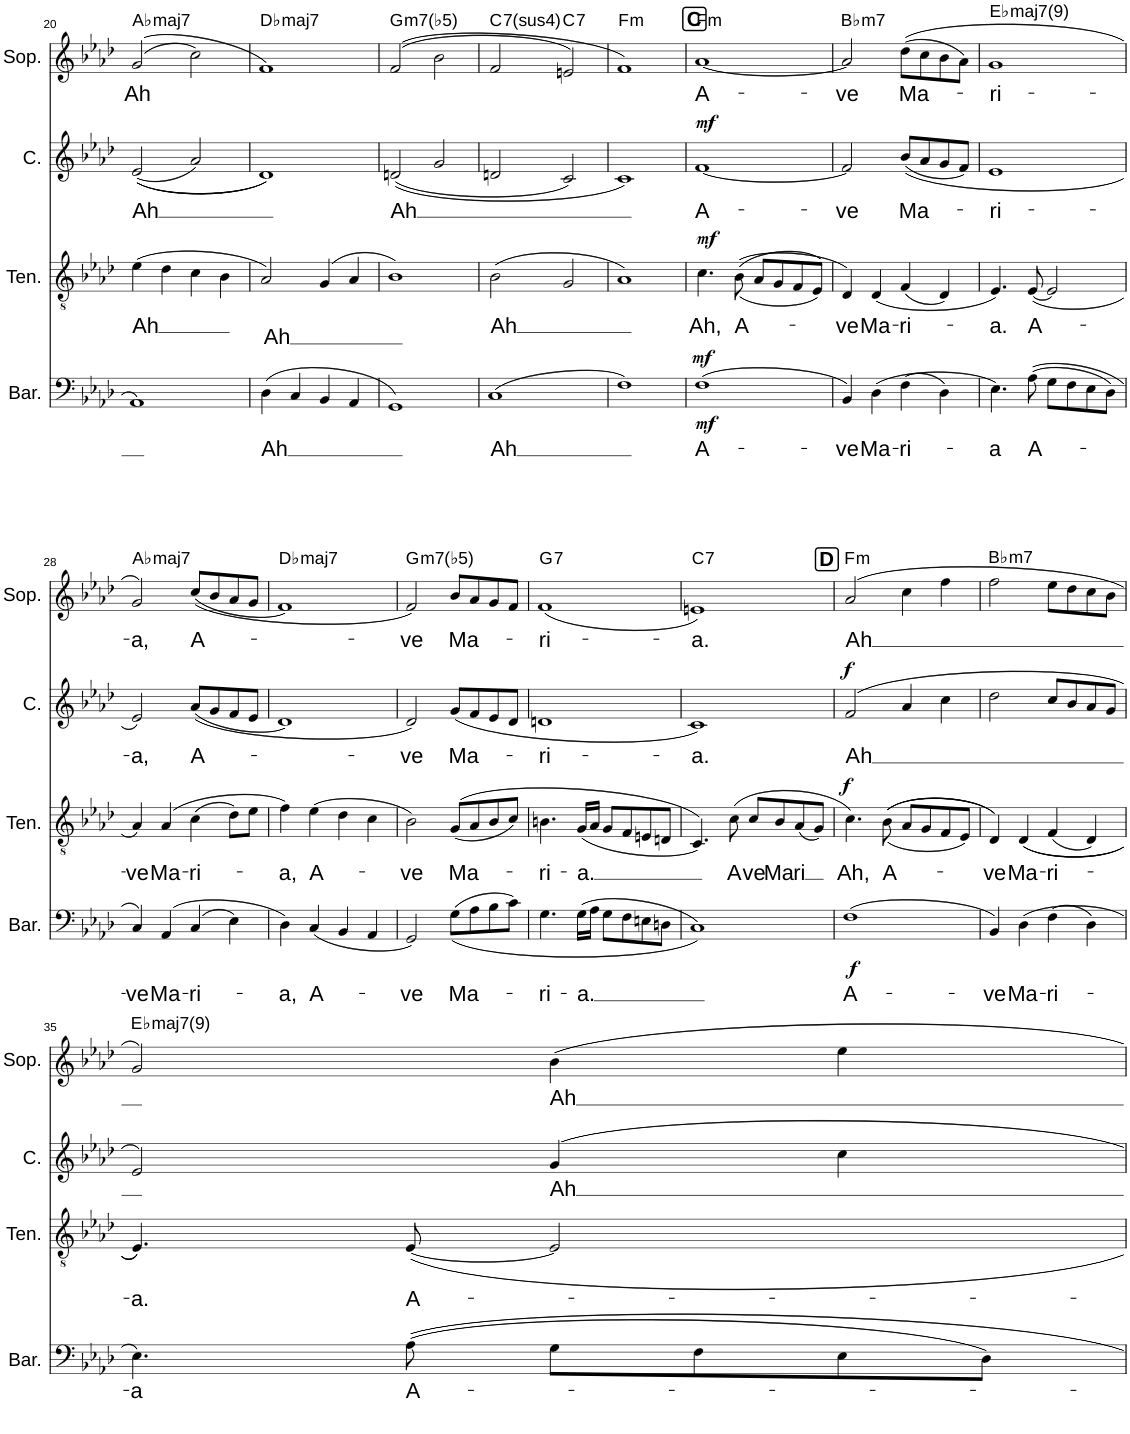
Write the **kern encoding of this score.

**kern	**text	**dynam	**kern	**text	**dynam	**kern	**text	**dynam	**kern	**text	**harte
*part4	*part4	*part4	*part3	*part3	*part3	*part2	*part2	*part2	*part1	*part1	*part1
*staff4	*staff4	*staff4	*staff3	*staff3	*staff3	*staff2	*staff2	*staff2	*staff1	*staff1	*
*I"Barítono	*	*	*I"Tenor	*	*	*I"Contralto	*	*	*I"Soprano	*	*
*I'Bar.	*	*	*I'Ten.	*	*	*I'C.	*	*	*I'Sop.	*	*
!!LO:PB:g=z
*clefF4	*	*	*clefGv2	*	*	*clefG2	*	*	*clefG2	*	*
*k[b-e-a-d-]	*	*	*k[b-e-a-d-]	*	*	*k[b-e-a-d-]	*	*	*k[b-e-a-d-]	*	*
*M4/4	*	*	*M4/4	*	*	*M4/4	*	*	*M4/4	*	*
=20	=20	=20	=20	=20	=20	=20	=20	=20	=20	=20	=20
!	!	!	!	!LO:LY:b	!	!	!LO:LY:b	!	!	!LO:LY:b	!LO:H:kt=maj7
1AA-	.	.	(4e-\	Ah	.	(((2e-/	Ah	.	((2g/	Ah	Ab:maj7
.	.	.	4d-\	.	.	.	.	.	.	.	.
.	.	.	4c\	.	.	2a-/)	.	.	2cc\)	.	.
.	.	.	4B-\	.	.	.	.	.	.	.	.
=21	=21	=21	=21	=21	=21	=21	=21	=21	=21	=21	=21
!	!LO:LY:b	!	!	!LO:LY:b	!	!	!	!	!	!	!LO:H:kt=maj7
(4D-\	Ah	.	2A-/)	Ah	.	1d-))	.	.	1f)	.	Db:maj7
4C/	.	.	.	.	.	.	.	.	.	.	.
4BB-/	.	.	(4G/	.	.	.	.	.	.	.	.
4AA-/	.	.	4A-/	.	.	.	.	.	.	.	.
=22	=22	=22	=22	=22	=22	=22	=22	=22	=22	=22	=22
!	!	!	!	!	!	!	!LO:LY:b	!	!	!	!LO:H:kt=m7(b5)
1GG)	.	.	1B-)	.	.	(<(2dn/	Ah	.	((2f/	.	G:hdim7
.	.	.	.	.	.	2g/	.	.	2b-\	.	.
=23	=23	=23	=23	=23	=23	=23	=23	=23	=23	=23	=23
!	!LO:LY:b	!	!	!LO:LY:b	!	!	!	!	!	!	!LO:H:kt=74
(1C	Ah	.	(2B-\	Ah	.	2dn/	.	.	2f/	.	C:sus4(7)
!	!	!	!	!	!	!	!	!	!	!	!LO:H:kt=7
.	.	.	2G/	.	.	2c/)	.	.	2en/)	.	C:7
=24	=24	=24	=24	=24	=24	=24	=24	=24	=24	=24	=24
!	!	!	!	!	!	!	!	!	!	!	!LO:H:kt=m
1F)	.	.	1A-)	.	.	1c)	.	.	1f)	.	F:min
!!LO:REH:place=s1:a:B:cj:fs=14:t=C
=25	=25	=25	=25	=25	=25	=25	=25	=25	=25	=25	=25
!	!LO:LY:b	!LO:DY:a	!	!LO:LY:b	!	!	!LO:LY:b	!	!	!LO:LY:b	!
!	!	!LO:DY:n=1:b	!	!	!LO:DY:a	!	!	!LO:DY:a	!	!	!LO:H:kt=m
(1F	A-	mf mf	4.c\	Ah,	mf	[1f	A-	mf	[1a-	A-	F:min
!	!	!	!	!LO:LY:b	!	!	!	!	!	!	!
.	.	.	(<((8B-\	A-	.	.	.	.	.	.	.
.	.	.	8A-/L	.	.	.	.	.	.	.	.
.	.	.	8G/	.	.	.	.	.	.	.	.
.	.	.	8F/	.	.	.	.	.	.	.	.
.	.	.	8E-/J))	.	.	.	.	.	.	.	.
=26	=26	=26	=26	=26	=26	=26	=26	=26	=26	=26	=26
!	!LO:LY:b	!	!	!LO:LY:b	!	!	!LO:LY:b	!	!	!LO:LY:b	!LO:H:kt=m7
4BB-/)	-ve	.	4D-/)	-ve	.	2f/]	-ve	.	2a-/]	-ve	Bb:min7
!	!LO:LY:b	!	!	!LO:LY:b	!	!	!	!	!	!	!
(4D-\	Ma-	.	(4D-/	Ma-	.	.	.	.	.	.	.
!	!LO:LY:b	!	!	!LO:LY:b	!	!	!LO:LY:b	!	!	!LO:LY:b	!
(4F\	-ri-	.	(4F/	-ri-	.	((<8b-/L	Ma-	.	((8dd-\L	Ma-	.
.	.	.	.	.	.	8a-/	.	.	8cc\	.	.
4D-\)	.	.	4D-/)	.	.	8g/	.	.	8b-\	.	.
.	.	.	.	.	.	8f/J)	.	.	8a-\J)	.	.
=27	=27	=27	=27	=27	=27	=27	=27	=27	=27	=27	=27
!	!LO:LY:b	!	!	!LO:LY:b	!	!	!LO:LY:b	!	!	!LO:LY:b	!LO:H:kt=maj7
4.E-\)	-a	.	4.E-/)	a.	.	1e-	-ri-	.	1g	-ri-	Eb:maj7(9)
!	!LO:LY:b	!	!	!LO:LY:b	!	!	!	!	!	!	!
((8A-\	A-	.	([8E-/	A-	.	.	.	.	.	.	.
8G\L	.	.	2E-/]	.	.	.	.	.	.	.	.
8F\	.	.	.	.	.	.	.	.	.	.	.
8E-\	.	.	.	.	.	.	.	.	.	.	.
8D-\J)	.	.	.	.	.	.	.	.	.	.	.
!!LO:LB:g=z
=28	=28	=28	=28	=28	=28	=28	=28	=28	=28	=28	=28
!	!LO:LY:b	!	!	!LO:LY:b	!	!	!LO:LY:b	!	!	!LO:LY:b	!LO:H:kt=maj7
4C/)	-ve	.	4A-/)	-ve	.	2e-/)	a,	.	2g/)	-a,	Ab:maj7
!	!LO:LY:b	!	!	!LO:LY:b	!	!	!	!	!	!	!
(4AA-/	Ma-	.	(4A-/	Ma-	.	.	.	.	.	.	.
!	!LO:LY:b	!	!	!LO:LY:b	!	!	!LO:LY:b	!	!	!LO:LY:b	!
(4C/	ri-	.	(4c\	ri-	.	((<8a-/L	A-	.	((<8cc/L	A-	.
.	.	.	.	.	.	8g/	.	.	8b-/	.	.
4E-\)	.	.	8d-\L)	.	.	8f/	.	.	8a-/	.	.
.	.	.	8e-\J	.	.	8e-/J	.	.	8g/J	.	.
=29	=29	=29	=29	=29	=29	=29	=29	=29	=29	=29	=29
!	!LO:LY:b	!	!	!LO:LY:b	!	!	!	!	!	!	!LO:H:kt=maj7
4D-\)	-a,	.	4f\)	-a,	.	1d-)	.	.	1f)	.	Db:maj7
!	!LO:LY:b	!	!	!LO:LY:b	!	!	!	!	!	!	!
(4C/	A-	.	(4e-\	A-	.	.	.	.	.	.	.
4BB-/	.	.	4d-\	.	.	.	.	.	.	.	.
4AA-/	.	.	4c\	.	.	.	.	.	.	.	.
=30	=30	=30	=30	=30	=30	=30	=30	=30	=30	=30	=30
!	!LO:LY:b	!	!	!LO:LY:b	!	!	!LO:LY:b	!	!	!LO:LY:b	!LO:H:kt=m7(b5)
2GG/)	-ve	.	2B-\)	-ve	.	2d-/)	-ve	.	2f/)	-ve	G:hdim7
!	!LO:LY:b	!	!	!LO:LY:b	!	!	!LO:LY:b	!	!	!LO:LY:b	!
((<8G\L	Ma-	.	((8G/L	Ma-	.	(<8g/L	Ma-	.	8b-/L	Ma-	.
8A-\	.	.	8A-/	.	.	8f/	.	.	8a-/	.	.
8B-\	.	.	8B-/	.	.	8e-/	.	.	8g/	.	.
8c\J)	.	.	8c/J)	.	.	8d-/J	.	.	8f/J	.	.
=31	=31	=31	=31	=31	=31	=31	=31	=31	=31	=31	=31
!	!LO:LY:b	!	!	!LO:LY:b	!	!	!LO:LY:b	!	!	!LO:LY:b	!LO:H:kt=7
4.G\	-ri-	.	4.Bn\	-ri-	.	1dn	-ri-	.	(1f	-ri-	G:7
!	!LO:LY:b	!	!	!LO:LY:b	!	!	!	!	!	!	!
(16G\LL	-a.	.	(16G/LL	-a.	.	.	.	.	.	.	.
16A-\JJ	.	.	16A-/JJ	.	.	.	.	.	.	.	.
8G\L	.	.	8G/L	.	.	.	.	.	.	.	.
8F\	.	.	8F/	.	.	.	.	.	.	.	.
8En\	.	.	8En/	.	.	.	.	.	.	.	.
8Dn\J	.	.	8Dn/J	.	.	.	.	.	.	.	.
=32	=32	=32	=32	=32	=32	=32	=32	=32	=32	=32	=32
!	!	!	!	!	!	!	!LO:LY:b	!	!	!LO:LY:b	!LO:H:kt=7
1C))	.	.	4.C/))	.	.	1c)	-a.	.	1en)	-a.	C:7
!	!	!	!	!LO:LY:b	!	!	!	!	!	!	!
.	.	.	(8c\	A-	.	.	.	.	.	.	.
!	!	!	!	!LO:LY:b	!	!	!	!	!	!	!
.	.	.	8c/L	-ve	.	.	.	.	.	.	.
!	!	!	!	!LO:LY:b	!	!	!	!	!	!	!
.	.	.	8B-/	Ma-	.	.	.	.	.	.	.
!	!	!	!	!LO:LY:b	!	!	!	!	!	!	!
.	.	.	(8A-/	-ri	.	.	.	.	.	.	.
.	.	.	8G/J)	.	.	.	.	.	.	.	.
!!LO:REH:place=s1:a:B:cj:fs=14:t=D
=33	=33	=33	=33	=33	=33	=33	=33	=33	=33	=33	=33
!	!LO:LY:b	!LO:DY:b	!	!LO:LY:b	!LO:DY:a	!	!LO:LY:b	!LO:DY:a	!	!LO:LY:b	!LO:H:kt=m
(1F	A-	f	4.c\)	Ah,	f	(2f/	Ah	f	(2a-/	Ah	F:min
!	!	!	!	!LO:LY:b	!	!	!	!	!	!	!
.	.	.	(<((8B-\	A-	.	.	.	.	.	.	.
.	.	.	8A-/L	.	.	4a-/	.	.	4cc\	.	.
.	.	.	8G/	.	.	.	.	.	.	.	.
.	.	.	8F/	.	.	4cc\	.	.	4ff\	.	.
.	.	.	8E-/J)	.	.	.	.	.	.	.	.
=34	=34	=34	=34	=34	=34	=34	=34	=34	=34	=34	=34
!	!LO:LY:b	!	!	!LO:LY:b	!	!	!	!	!	!	!LO:H:kt=m7
4BB-/)	-ve	.	4D-/))	ve	.	2dd-\	.	.	2ff\	.	Bb:min7
!	!LO:LY:b	!	!	!LO:LY:b	!	!	!	!	!	!	!
(4D-\	Ma-	.	((4D-/	Ma-	.	.	.	.	.	.	.
!	!LO:LY:b	!	!	!LO:LY:b	!	!	!	!	!	!	!
(4F\	-ri-	.	(4F/	-ri-	.	8cc/L	.	.	8ee-\L	.	.
.	.	.	.	.	.	8b-/	.	.	8dd-\	.	.
4D-\)	.	.	4D-/)	.	.	8a-/	.	.	8cc\	.	.
.	.	.	.	.	.	8g/J	.	.	8b-\J	.	.
!!LO:LB:g=z
=35	=35	=35	=35	=35	=35	=35	=35	=35	=35	=35	=35
!	!LO:LY:b	!	!	!LO:LY:b	!	!	!	!	!	!	!LO:H:kt=maj7
4.E-\)	-a	.	4.E-/))	a.	.	2e-/)	.	.	2g/)	.	Eb:maj7(9)
!	!LO:LY:b	!	!	!LO:LY:b	!	!	!	!	!	!	!
(8A-\	A-	.	[8E-/	A-	.	.	.	.	.	.	.
!	!	!	!	!	!	!	!LO:LY:b	!	!	!LO:LY:b	!
8G\L	.	.	2E-/]	.	.	4g/	Ah	.	4b-\	Ah	.
8F\	.	.	.	.	.	.	.	.	.	.	.
8E-\	.	.	.	.	.	4cc\	.	.	4ee-\	.	.
8D-\J)	.	.	.	.	.	.	.	.	.	.	.
=	=	=	=	=	=	=	=	=	=	=	=
*-	*-	*-	*-	*-	*-	*-	*-	*-	*-	*-	*-
